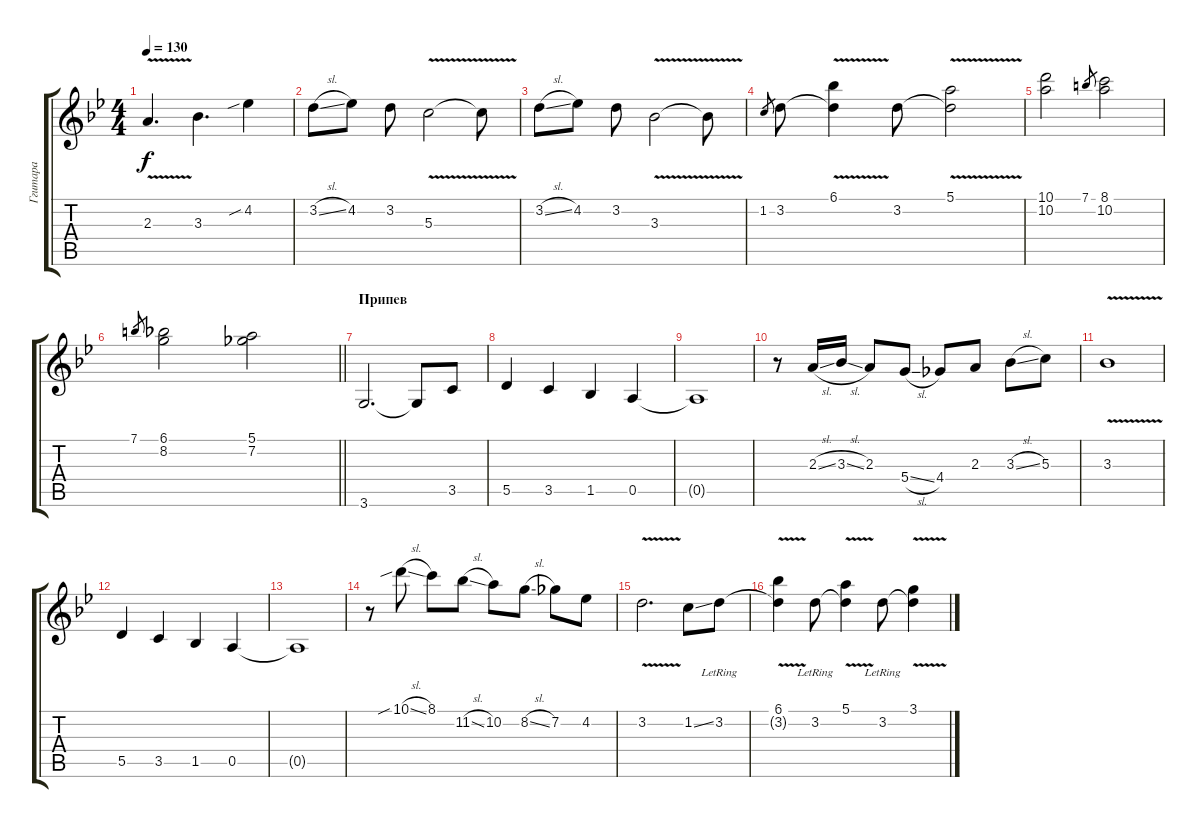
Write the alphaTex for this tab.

\track ("Ггитара" "Ггитара") {instrument acousticguitarsteel}
\staff {score tabs}
\tuning (E4 B3 G3 D3 A2 E2) {hide}
\ts (4 4)
\tempo 130
\clef g2
\ks gminor
2.3{v}.4{d dy f} 3.3.4{d} 4.2{sib}.4 |
3.2{sl}.8 4.2.8 3.2.8 5.3{v}.2 5.3{t}.8 |
3.2{sl}.8 4.2.8 3.2.8 3.3{v}.2 3.3{t}.8 |
1.2.8{gr} 3.2.8 (6.1{v} 3.2{t}).4 3.2.8 (5.1{v} 3.2{t}).2 |
(10.1 10.2).2 7.1.8{gr} (8.1 10.2).2 |
\barLineRight lightlight
7.1.8{gr} (6.1 8.2).2 (5.1 7.2).2 |
\section ("" "Припев")
3.6.2{d} 3.6{t}.8 3.5.8 |
5.5.4 3.5.4 1.5.4 0.5.4 |
0.5{t}.1 |
r.8 2.3{sl}.16 3.3{sl}.16 2.3.8 5.4{sl}.8 4.4.8 2.3.8 3.3{sl}.8 5.3.8 |
3.3{v}.1 |
5.5.4 3.5.4 1.5.4 0.5.4 |
0.5{t}.1 |
r.8 10.1{sib sl}.8 8.1.8 11.2{sl}.8 10.2.8 8.2{sl}.8 7.2.8 4.2.8 |
3.2{v}.2{d} 1.2{ss}.8 3.2{lr}.8 |
(6.1{v} 3.2{t}).4 3.2{lr}.8 (5.1{v} 3.2{t}).4 3.2{lr}.8 (3.1{v} 3.2{t}).4
